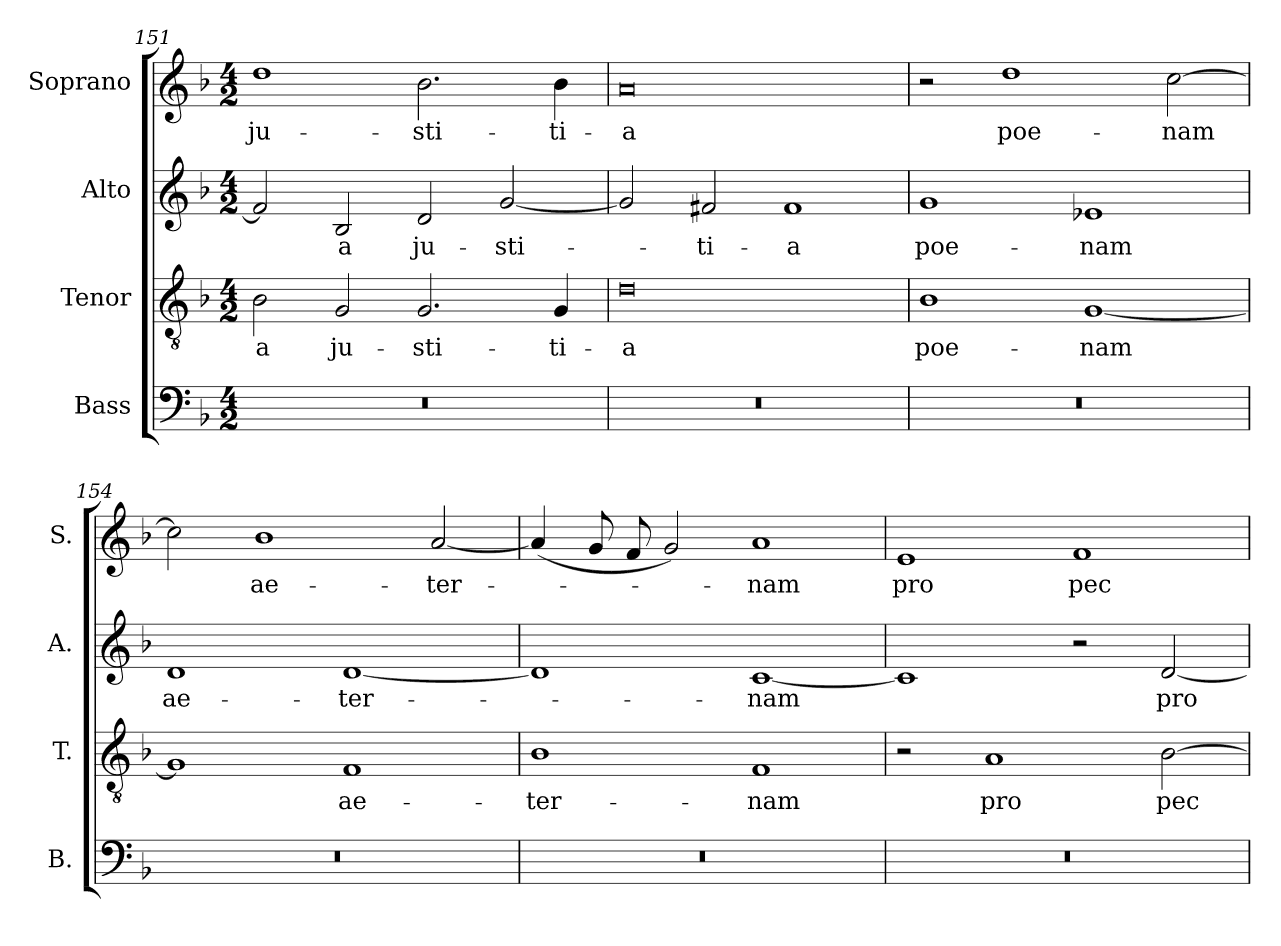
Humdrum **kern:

**kern	**kern	**text	**kern	**text	**kern	**text
*part4	*part3	*part3	*part2	*part2	*part1	*part1
*staff4	*staff3	*staff3	*staff2	*staff2	*staff1	*staff1
*I"Bass	*I"Tenor	*	*I"Alto	*	*I"Soprano	*
*I'B.	*I'T.	*	*I'A.	*	*I'S.	*
*clefF4	*clefGv2	*	*clefG2	*	*clefG2	*
*	*ITrd7c12	*	*	*	*	*
*k[b-]	*k[b-]	*	*k[b-]	*	*k[b-]	*
*F:	*F:	*	*F:	*	*F:	*
*M4/2	*M4/2	*	*M4/2	*	*M4/2	*
=151	=151	=151	=151	=151	=151	=151
!LO:N:vis=1	!	!	!	!	!	!
!	!	!LO:LY:b:color=#000000	!	!	!	!
!	!	!	!	!	!	!LO:LY:b:color=#000000
0r	2BB-i\	-a	2fi/]	.	1ddi	ju-
!	!	!LO:LY:b:color=#000000	!	!	!	!
!	!	!	!	!LO:LY:b:color=#000000	!	!
.	2GGi/	ju-	2B-i/	-a	.	.
!	!	!LO:LY:b:color=#000000	!	!	!	!
!	!	!	!	!LO:LY:b:color=#000000	!	!
!	!	!	!	!	!	!LO:LY:b:color=#000000
.	2.GGi/	-sti-	2di/	ju-	2.b-i\	-sti-
!	!	!	!	!LO:LY:b:color=#000000	!	!
.	.	.	[2gi/	-sti-	.	.
!	!	!LO:LY:b:color=#000000	!	!	!	!
!	!	!	!	!	!	!LO:LY:b:color=#000000
.	4GGi/	-ti-	.	.	4b-i\	-ti-
=152	=152	=152	=152	=152	=152	=152
!LO:N:vis=1	!	!	!	!	!	!
!	!	!LO:LY:b:color=#000000	!	!	!	!
!	!	!	!	!	!	!LO:LY:b:color=#000000
0r	0Di	-a	2gi/]	.	0ai	-a
!	!	!	!	!LO:LY:b:color=#000000	!	!
.	.	.	2f#Xi/	-ti-	.	.
!	!	!	!	!LO:LY:b:color=#000000	!	!
.	.	.	1f#i	-a	.	.
=153	=153	=153	=153	=153	=153	=153
!LO:N:vis=1	!	!	!	!	!	!
!	!	!LO:LY:b:color=#000000	!	!	!	!
!	!	!	!	!LO:LY:b:color=#000000	!	!
0r	1BB-i	poe-	1gi	poe-	2r	.
!	!	!	!	!	!	!LO:LY:b:color=#000000
.	.	.	.	.	1ddi	poe-
!	!	!LO:LY:b:color=#000000	!	!	!	!
!	!	!	!	!LO:LY:b:color=#000000	!	!
.	[1GGi	-nam	1e-Xi	-nam	.	.
!	!	!	!	!	!	!LO:LY:b:color=#000000
.	.	.	.	.	[2cci\	-nam
=154	=154	=154	=154	=154	=154	=154
!LO:N:vis=1	!	!	!	!	!	!
!	!	!	!	!LO:LY:b:color=#000000	!	!
0r	1GGi]	.	1di	ae-	2cci\]	.
!	!	!	!	!	!	!LO:LY:b:color=#000000
.	.	.	.	.	1b-i	ae-
!	!	!LO:LY:b:color=#000000	!	!	!	!
!	!	!	!	!LO:LY:b:color=#000000	!	!
.	1FFi	ae-	[1di	-ter-	.	.
!	!	!	!	!	!	!LO:LY:b:color=#000000
.	.	.	.	.	[2ai/	-ter-
=155	=155	=155	=155	=155	=155	=155
!LO:N:vis=1	!	!	!	!	!	!
!	!	!LO:LY:b:color=#000000	!	!	!	!
0r	1BB-i	-ter-	1di]	.	(4ai/]	.
.	.	.	.	.	8gi/	.
.	.	.	.	.	8fi/	.
.	.	.	.	.	2gi/)	.
!	!	!LO:LY:b:color=#000000	!	!	!	!
!	!	!	!	!LO:LY:b:color=#000000	!	!
!	!	!	!	!	!	!LO:LY:b:color=#000000
.	1FFi	-nam	[1ci	-nam	1ai	-nam
!!LO:LB:g=z
=156	=156	=156	=156	=156	=156	=156
!LO:N:vis=1	!	!	!	!	!	!
!	!	!	!	!	!	!LO:LY:b:color=#000000
0r	2r	.	1ci]	.	1ei	pro
!	!	!LO:LY:b:color=#000000	!	!	!	!
.	1AAi	pro	.	.	.	.
!	!	!	!	!	!	!LO:LY:b:color=#000000
.	.	.	2r	.	1fi	pec-
!	!	!LO:LY:b:color=#000000	!	!	!	!
!	!	!	!	!LO:LY:b:color=#000000	!	!
.	[2BB-i\	pec-	[2di/	pro	.	.
=	=	=	=	=	=	=
*-	*-	*-	*-	*-	*-	*-
